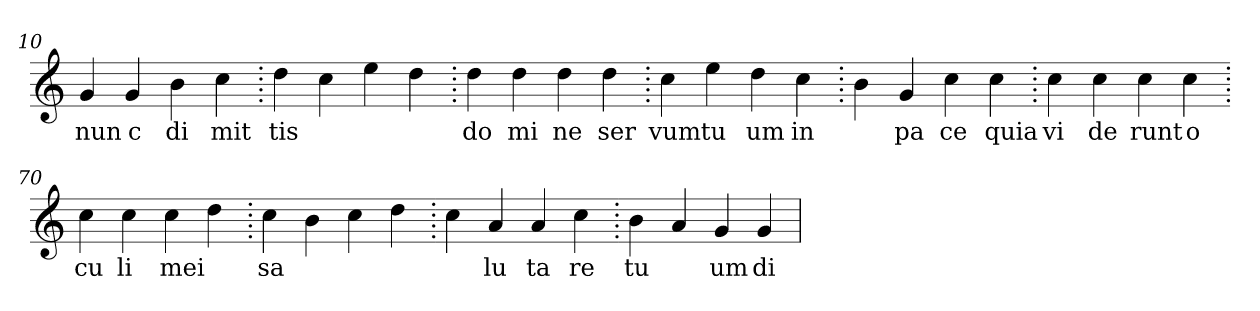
**kern	**text
*part1	*part1
*staff1	*staff1
*clefG2	*
=10.	=10.
4g	nun
4g	c
4b	di
4cc	mit
=20.	=20.
4dd	tis
4cc	.
4ee	.
4dd	.
=30.	=30.
4dd	do
4dd	mi
4dd	ne
4dd	ser
=40.	=40.
4cc	vum
4ee	tu
4dd	um
4cc	in
=50.	=50.
4b	.
4g	pa
4cc	ce
4cc	quia
=60.	=60.
4cc	vi
4cc	de
4cc	runt
4cc	o
=70.	=70.
4cc	cu
4cc	li
4cc	mei
4dd	.
=80.	=80.
4cc	sa
4b	.
4cc	.
4dd	.
=90.	=90.
4cc	.
4a	lu
4a	ta
4cc	re
=100.	=100.
4b	tu
4a	.
4g	um
4g	di
=	=
*-	*-
